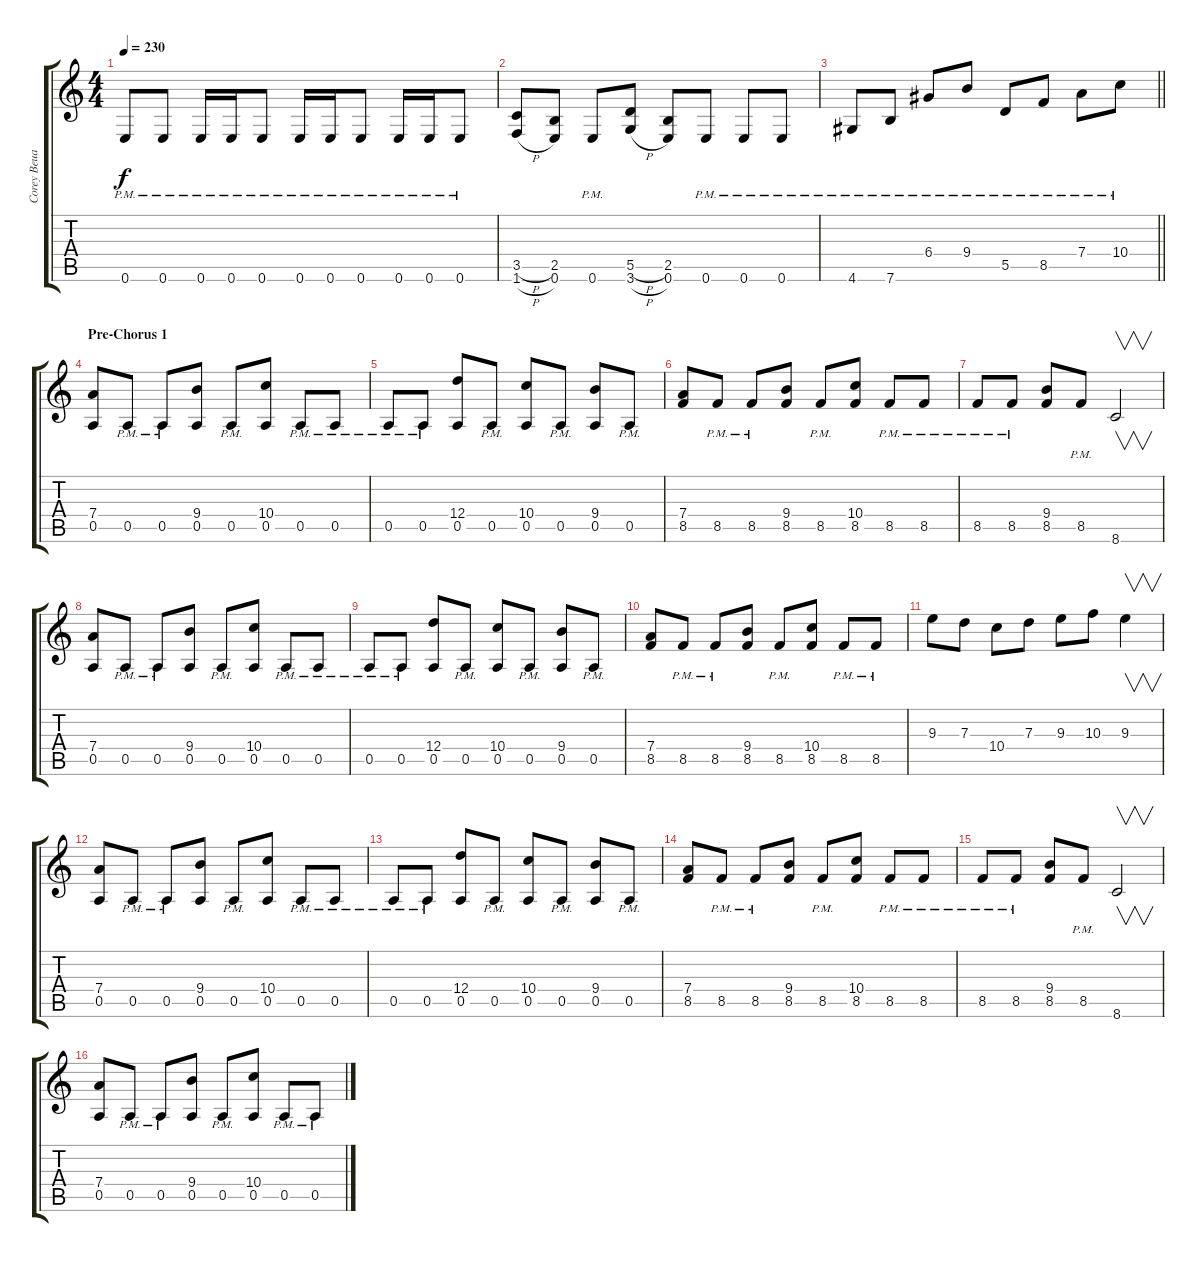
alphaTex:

\track ("Corey Beualieu" "Corey Beua") {instrument distortionguitar}
\staff {score tabs}
\tuning (E4 B3 G3 D3 A2 E2) {hide}
\ts (4 4)
\tempo 230
\clef g2
\ks c
0.6{pm}.8{dy f} 0.6{pm}.8 0.6{pm}.16 0.6{pm}.16 0.6{pm}.8 0.6{pm}.16 0.6{pm}.16 0.6{pm}.8 0.6{pm}.16 0.6{pm}.16 0.6{pm}.8 |
(3.5{h} 1.6{h}).8 (2.5 0.6).8 0.6{pm}.8 (5.5{h} 3.6{h}).8 (2.5 0.6).8 0.6{pm}.8 0.6{pm}.8 0.6{pm}.8 |
\barLineRight lightlight
4.6{pm}.8 7.6{pm}.8 6.4{pm}.8 9.4{pm}.8 5.5{pm}.8 8.5{pm}.8 7.4{pm}.8 10.4{pm}.8 |
\section ("" "Pre-Chorus 1")
(7.4 0.5).8 0.5{pm}.8 0.5{pm}.8 (9.4 0.5).8 0.5{pm}.8 (10.4 0.5).8 0.5{pm}.8 0.5{pm}.8 |
0.5{pm}.8 0.5{pm}.8 (12.4 0.5).8 0.5{pm}.8 (10.4 0.5).8 0.5{pm}.8 (9.4 0.5).8 0.5{pm}.8 |
(7.4 8.5).8 8.5{pm}.8 8.5{pm}.8 (9.4 8.5).8 8.5{pm}.8 (10.4 8.5).8 8.5{pm}.8 8.5{pm}.8 |
8.5{pm}.8 8.5{pm}.8 (9.4 8.5).8 8.5{pm}.8 8.6.2{v} |
(7.4 0.5).8 0.5{pm}.8 0.5{pm}.8 (9.4 0.5).8 0.5{pm}.8 (10.4 0.5).8 0.5{pm}.8 0.5{pm}.8 |
0.5{pm}.8 0.5{pm}.8 (12.4 0.5).8 0.5{pm}.8 (10.4 0.5).8 0.5{pm}.8 (9.4 0.5).8 0.5{pm}.8 |
(7.4 8.5).8 8.5{pm}.8 8.5{pm}.8 (9.4 8.5).8 8.5{pm}.8 (10.4 8.5).8 8.5{pm}.8 8.5{pm}.8 |
9.3.8 7.3.8 10.4.8 7.3.8 9.3.8 10.3.8 9.3.4{v} |
(7.4 0.5).8 0.5{pm}.8 0.5{pm}.8 (9.4 0.5).8 0.5{pm}.8 (10.4 0.5).8 0.5{pm}.8 0.5{pm}.8 |
0.5{pm}.8 0.5{pm}.8 (12.4 0.5).8 0.5{pm}.8 (10.4 0.5).8 0.5{pm}.8 (9.4 0.5).8 0.5{pm}.8 |
(7.4 8.5).8 8.5{pm}.8 8.5{pm}.8 (9.4 8.5).8 8.5{pm}.8 (10.4 8.5).8 8.5{pm}.8 8.5{pm}.8 |
8.5{pm}.8 8.5{pm}.8 (9.4 8.5).8 8.5{pm}.8 8.6.2{v} |
(7.4 0.5).8 0.5{pm}.8 0.5{pm}.8 (9.4 0.5).8 0.5{pm}.8 (10.4 0.5).8 0.5{pm}.8 0.5{pm}.8
